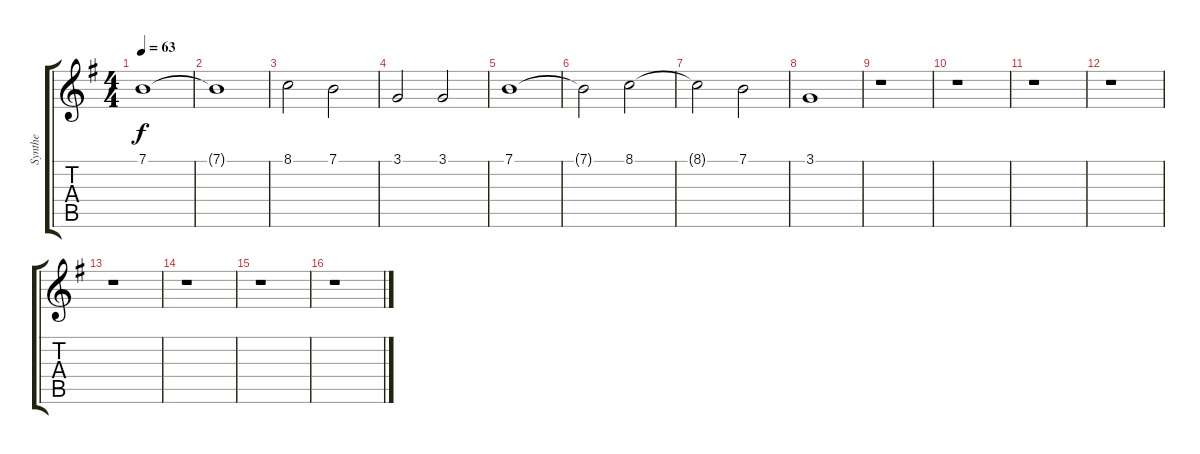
\track ("Synthe" "Synthe") {instrument choiraahs}
\staff {score tabs}
\tuning (E4 B3 G3 D3 A2 E2) {hide}
\ts (4 4)
\tempo 63
\clef g2
\ks g
7.1.1{dy f instrument choiraahs} |
7.1{t}.1 |
8.1.2 7.1.2 |
3.1.2 3.1.2 |
7.1.1 |
7.1{t}.2 8.1.2 |
8.1{t}.2 7.1.2 |
3.1.1 |
r.1 |
r.1 |
r.1 |
r.1 |
r.1 |
r.1 |
r.1 |
r.1
